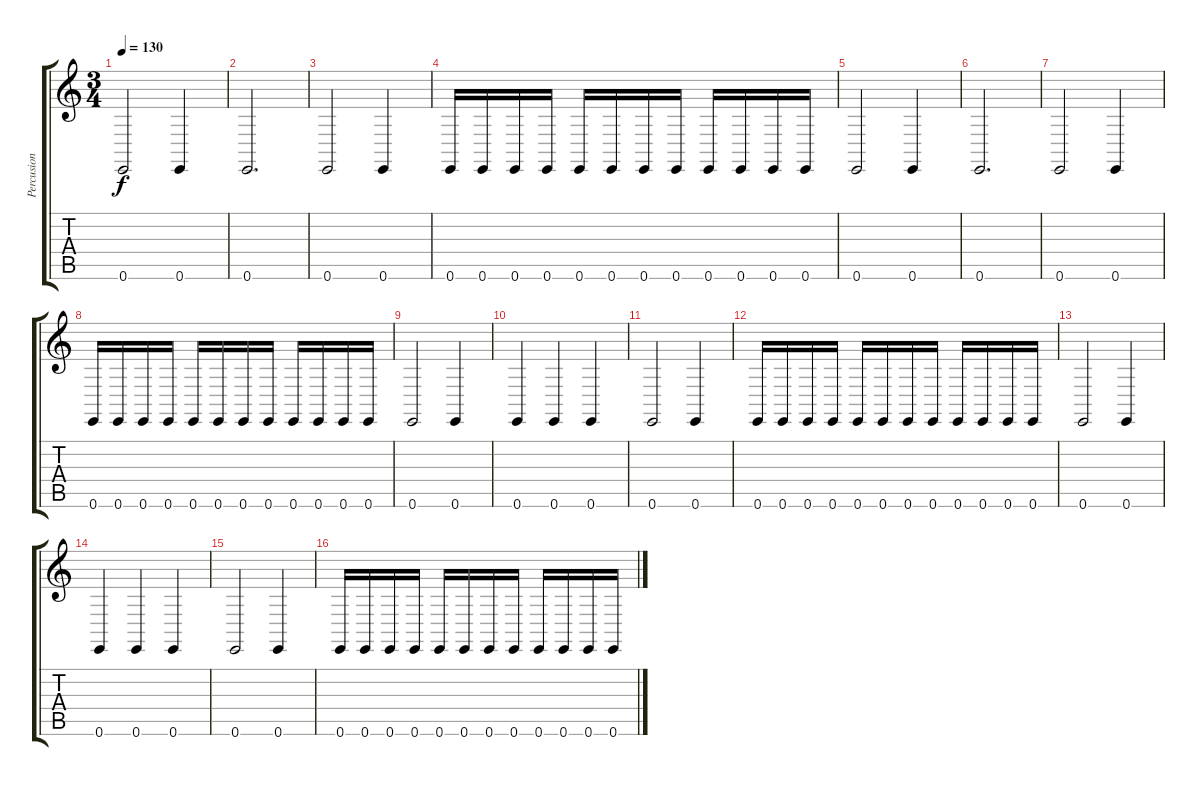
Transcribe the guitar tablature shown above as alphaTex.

\track ("Percusion" "Percusion") {instrument timpani}
\staff {score tabs}
\tuning (E4 B3 G3 D3 A2 E2) {hide}
\ts (3 4)
\tempo 130
\clef g2
\ks c
0.6.2{dy f} 0.6.4 |
0.6.2{d} |
0.6.2 0.6.4 |
0.6.16 0.6.16 0.6.16 0.6.16 0.6.16 0.6.16 0.6.16 0.6.16 0.6.16 0.6.16 0.6.16 0.6.16 |
0.6.2 0.6.4 |
0.6.2{d} |
0.6.2 0.6.4 |
0.6.16 0.6.16 0.6.16 0.6.16 0.6.16 0.6.16 0.6.16 0.6.16 0.6.16 0.6.16 0.6.16 0.6.16 |
0.6.2 0.6.4 |
0.6.4 0.6.4 0.6.4 |
0.6.2 0.6.4 |
0.6.16 0.6.16 0.6.16 0.6.16 0.6.16 0.6.16 0.6.16 0.6.16 0.6.16 0.6.16 0.6.16 0.6.16 |
0.6.2 0.6.4 |
0.6.4 0.6.4 0.6.4 |
0.6.2 0.6.4 |
0.6.16 0.6.16 0.6.16 0.6.16 0.6.16 0.6.16 0.6.16 0.6.16 0.6.16 0.6.16 0.6.16 0.6.16
